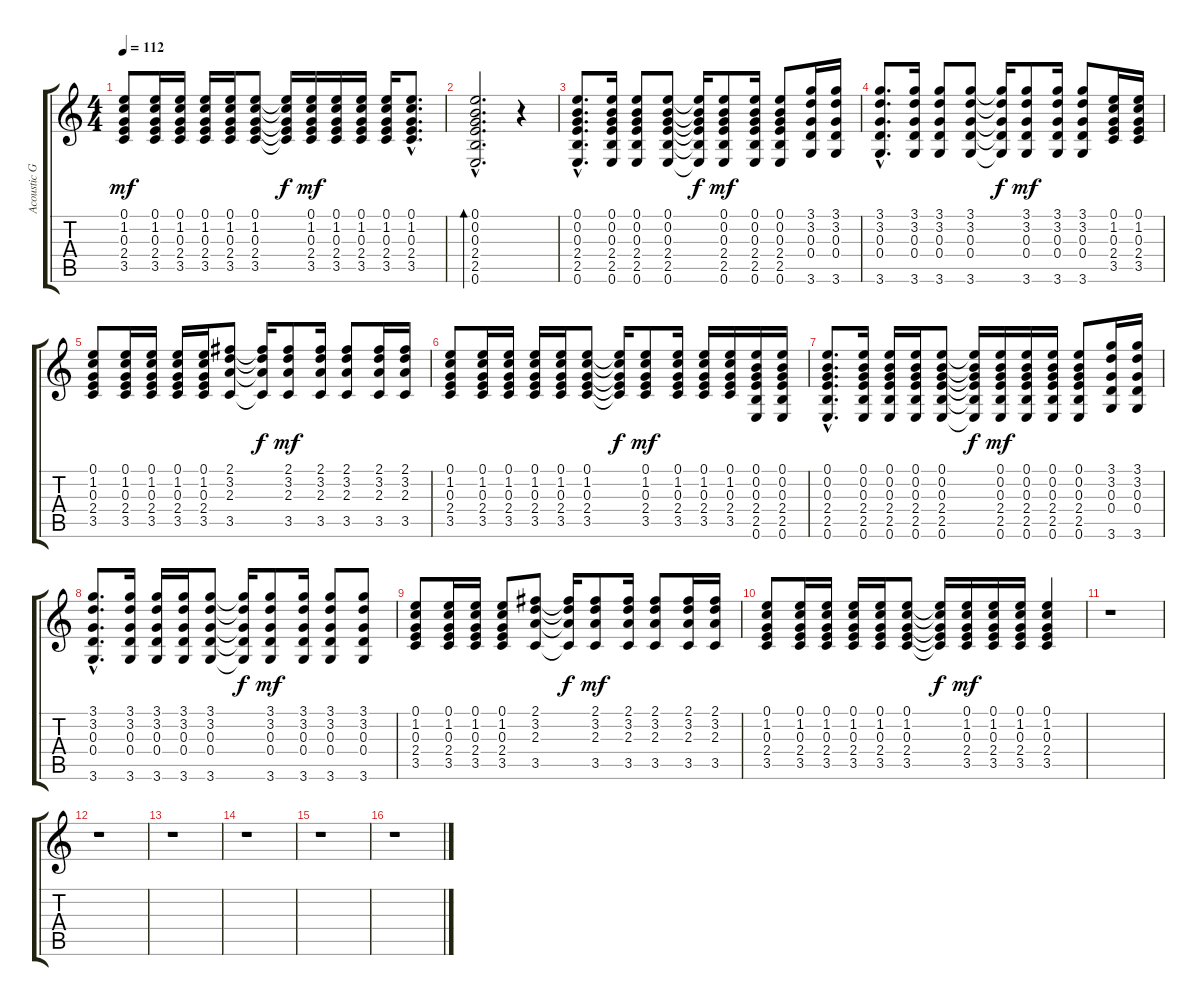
\track ("Acoustic Guitar" "Acoustic G") {instrument acousticguitarsteel}
\staff {score tabs}
\tuning (E4 B3 G3 D3 A2 E2) {hide}
\ts (4 4)
\tempo 112
\clef g2
\ks c
(0.1 1.2 0.3 2.4 3.5).8{dy mf} (0.1 1.2 0.3 2.4 3.5).16 (0.1 1.2 0.3 2.4 3.5).16 (0.1 1.2 0.3 2.4 3.5).16 (0.1 1.2 0.3 2.4 3.5).16 (0.1 1.2 0.3 2.4 3.5).8 (0.1{t} 1.2{t} 0.3{t} 2.4{t} 3.5{t}).16{dy f} (0.1 1.2 0.3 2.4 3.5).16{dy mf} (0.1 1.2 0.3 2.4 3.5).16 (0.1 1.2 0.3 2.4 3.5).16 (0.1 1.2 0.3 2.4 3.5).16 (0.1{hac} 1.2{hac} 0.3{hac} 2.4{hac} 3.5{hac}).8{d} |
(0.1{hac} 0.2{hac} 0.3{hac} 2.4{hac} 2.5{hac} 0.6{hac}).2{d bd 240} r.4 |
(0.1{hac} 0.2{hac} 0.3{hac} 2.4{hac} 2.5{hac} 0.6{hac}).8{d} (0.1 0.2 0.3 2.4 2.5 0.6).16 (0.1 0.2 0.3 2.4 2.5 0.6).8 (0.1 0.2 0.3 2.4 2.5 0.6).8 (0.1{t} 0.2{t} 0.3{t} 2.4{t} 2.5{t} 0.6{t}).16{dy f} (0.1 0.2 0.3 2.4 2.5 0.6).8{dy mf} (0.1 0.2 0.3 2.4 2.5 0.6).16 (0.1 0.2 0.3 2.4 2.5 0.6).8 (3.1 3.2 0.3 0.4 3.6).16 (3.1 3.2 0.3 0.4 3.6).16 |
(3.1{hac} 3.2{hac} 0.3{hac} 0.4{hac} 3.6{hac}).8{d} (3.1 3.2 0.3 0.4 3.6).16 (3.1 3.2 0.3 0.4 3.6).8 (3.1 3.2 0.3 0.4 3.6).8 (3.1{t} 3.2{t} 0.3{t} 0.4{t} 3.6{t}).16{dy f} (3.1 3.2 0.3 0.4 3.6).8{dy mf} (3.1 3.2 0.3 0.4 3.6).16 (3.1 3.2 0.3 0.4 3.6).8 (0.1 1.2 0.3 2.4 3.5).16 (0.1 1.2 0.3 2.4 3.5).16 |
(0.1 1.2 0.3 2.4 3.5).8 (0.1 1.2 0.3 2.4 3.5).16 (0.1 1.2 0.3 2.4 3.5).16 (0.1 1.2 0.3 2.4 3.5).16 (0.1 1.2 0.3 2.4 3.5).16 (2.1 3.2 2.3 3.5).8 (2.1{t} 3.2{t} 2.3{t} 3.5{t}).16{dy f} (2.1 3.2 2.3 3.5).8{dy mf} (2.1 3.2 2.3 3.5).16 (2.1 3.2 2.3 3.5).8 (2.1 3.2 2.3 3.5).16 (2.1 3.2 2.3 3.5).16 |
(0.1 1.2 0.3 2.4 3.5).8 (0.1 1.2 0.3 2.4 3.5).16 (0.1 1.2 0.3 2.4 3.5).16 (0.1 1.2 0.3 2.4 3.5).16 (0.1 1.2 0.3 2.4 3.5).16 (0.1 1.2 0.3 2.4 3.5).8 (0.1{t} 1.2{t} 0.3{t} 2.4{t} 3.5{t}).16{dy f} (0.1 1.2 0.3 2.4 3.5).8{dy mf} (0.1 1.2 0.3 2.4 3.5).16 (0.1 1.2 0.3 2.4 3.5).16 (0.1 1.2 0.3 2.4 3.5).16 (0.1 0.2 0.3 2.4 2.5 0.6).16 (0.1 0.2 0.3 2.4 2.5 0.6).16 |
(0.1{hac} 0.2{hac} 0.3{hac} 2.4{hac} 2.5{hac} 0.6{hac}).8{d} (0.1 0.2 0.3 2.4 2.5 0.6).16 (0.1 0.2 0.3 2.4 2.5 0.6).16 (0.1 0.2 0.3 2.4 2.5 0.6).16 (0.1 0.2 0.3 2.4 2.5 0.6).8 (0.1{t} 0.2{t} 0.3{t} 2.4{t} 2.5{t} 0.6{t}).16{dy f} (0.1 0.2 0.3 2.4 2.5 0.6).16{dy mf} (0.1 0.2 0.3 2.4 2.5 0.6).16 (0.1 0.2 0.3 2.4 2.5 0.6).16 (0.1 0.2 0.3 2.4 2.5 0.6).8 (3.1 3.2 0.3 0.4 3.6).16 (3.1 3.2 0.3 0.4 3.6).16 |
(3.1{hac} 3.2{hac} 0.3{hac} 0.4{hac} 3.6{hac}).8{d} (3.1 3.2 0.3 0.4 3.6).16 (3.1 3.2 0.3 0.4 3.6).16 (3.1 3.2 0.3 0.4 3.6).16 (3.1 3.2 0.3 0.4 3.6).8 (3.1{t} 3.2{t} 0.3{t} 0.4{t} 3.6{t}).16{dy f} (3.1 3.2 0.3 0.4 3.6).8{dy mf} (3.1 3.2 0.3 0.4 3.6).16 (3.1 3.2 0.3 0.4 3.6).8 (3.1 3.2 0.3 0.4 3.6).8 |
(0.1 1.2 0.3 2.4 3.5).8 (0.1 1.2 0.3 2.4 3.5).16 (0.1 1.2 0.3 2.4 3.5).16 (0.1 1.2 0.3 2.4 3.5).8 (2.1 3.2 2.3 3.5).8 (2.1{t} 3.2{t} 2.3{t} 3.5{t}).16{dy f} (2.1 3.2 2.3 3.5).8{dy mf} (2.1 3.2 2.3 3.5).16 (2.1 3.2 2.3 3.5).8 (2.1 3.2 2.3 3.5).16 (2.1 3.2 2.3 3.5).16 |
(0.1 1.2 0.3 2.4 3.5).8 (0.1 1.2 0.3 2.4 3.5).16 (0.1 1.2 0.3 2.4 3.5).16 (0.1 1.2 0.3 2.4 3.5).16 (0.1 1.2 0.3 2.4 3.5).16 (0.1 1.2 0.3 2.4 3.5).8 (0.1{t} 1.2{t} 0.3{t} 2.4{t} 3.5{t}).16{dy f} (0.1 1.2 0.3 2.4 3.5).16{dy mf} (0.1 1.2 0.3 2.4 3.5).16 (0.1 1.2 0.3 2.4 3.5).16 (0.1 1.2 0.3 2.4 3.5).4 |
r.1 |
r.1 |
r.1 |
r.1 |
r.1 |
r.1
